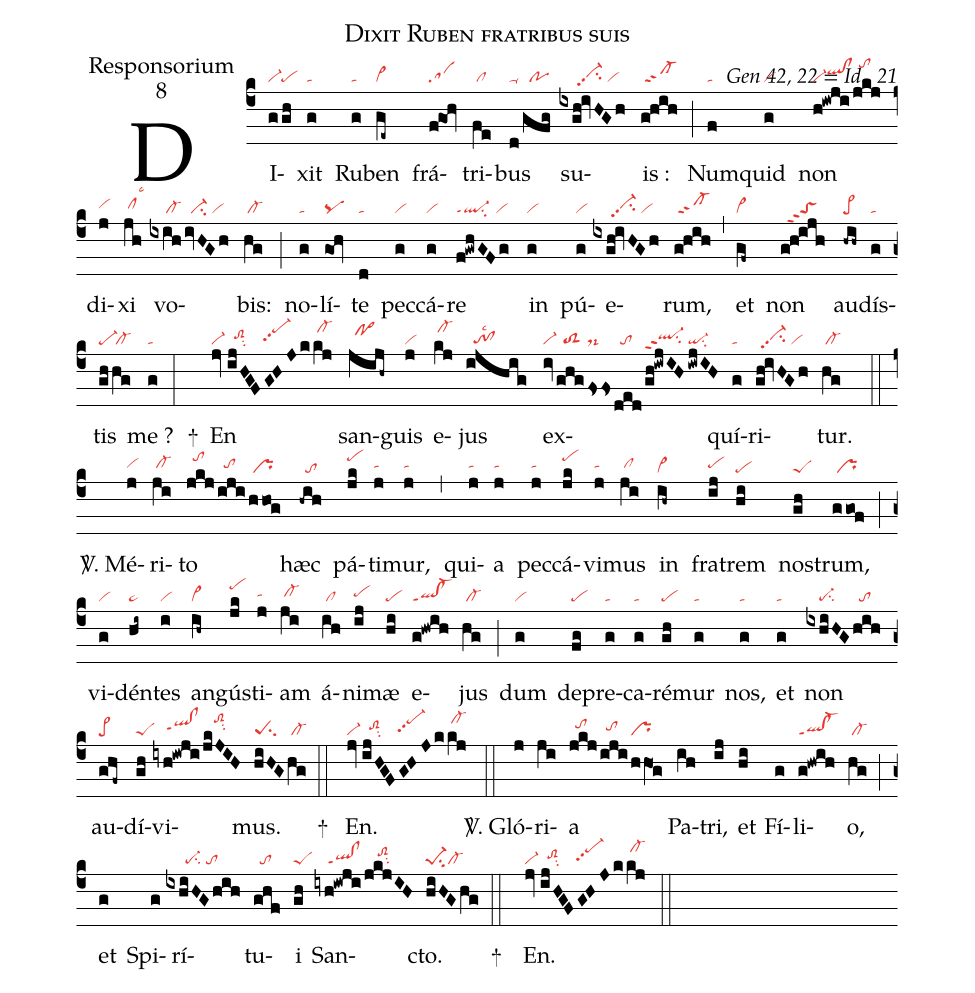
name:Dixit Ruben fratribus suis;
office-part:Responsorium;
mode:8;
commentary:Gen 42, 22 = Id., 21;
nabc-lines:1;
%%
(c4)DI(g|vi-|gh|pe)xit(g|ta) Ru(g|ta)ben(ge~|cl~) frá(f!goh|sa)tri(fe|/cl)bus(d|ta-|/gfg|//po) su(ixgh!ivHGh|//////vi-hhpp2su2/vi)is :(g!hih|/sf-) (;) Num(f|ta)quid(g|vi) non(h!iwji|vi-qlhi!clhi|/jkj|//tohl) di(j|vihh)xi(jh|/clhhlsc3) vo(ixih|/////cl-|/ivHGh|//vi-su2/vi)bis:(hg|/cl-) (;) no(g|ta)lí(goh|pq)te(d|ta) pec(g|vi)cá(g|vi)re(f!gwhGFg|ql-ppt1su2/vi) in(g|vi) pú(g|vi)e(ixgh!ivHGh|//////vi-hhpp2su2/vi)rum,(g!hih|/sf-) (,) et(gf~|cl~) non(g!h!ijh|//toSppt2) au(-hih~|pe>)dís(g|ta)tis(gh|pe-|hg|/cl-) me ?(g|ta) (:)
+() En(jv|vi-|//ijHGF|//toS2hhsu2|/GHJk|pe-hkpp2|kj|/cl-hk) san(jijh~|//po>hj)guis(j|vi) e(kj|/cl-hk)jus(ijhig|//to!cllsc2) ex(iv|vi-|ghg|//toS2|fss|ds-|ded|//to|/gh!iwjIH|ql-hhppt2su2|/iwjIH|qi-su2)quí(g|ta)ri(gh!ivHGh|//vi-hhpp2su2/vi)tur.(hg|/cl-) (::)

<sp>V/</sp>. Mé(j|vihh)ri(ji|/cl-hh)to(jkj|//tohk|/iji|//tohh|/hhog|/pr) hæc(-hih|//to) pá(jk|pehk)ti(j|tahh)mur,(j|tahh) (,) qui(j|tahh)a(j|tahh) pec(j|tahh)cá(jk|pehk)vi(j|tahh)mus(ji|/clhh) in(ih~|cl~) fra(ij|pehh)trem(hi|pe) nos(gh|peS)trum,(ggof|/pr) (;) vi(g|vi)dén(hi~|pe~)tes(i|vi) an(ih~|cl~)gús(jk|pehk)ti(j|tahh)am(ji|/cl-hh) á(ih|/cl)ni(ij|pehh)mæ(hi|pe) e(g!hwih|ql!cl-ppt1)jus(hg|/cl-) (;) dum(g|vi) de(fg|pe)pre(g|ta)ca(g|ta)ré(gh|pe)mur(g|ta) nos,(g|ta) et(g|ta) non(ixhiHG|////pe-su2|/hih|//to) au(ghf~|pe>)dí(gh|peS)vi(iyh!iwji|////qlhh!clhhppt1|/jkJIH|///toS2hksu2)mus.(hiHG|peSsu2|hg|/cl-) (::)
+() En.(jv|vi-|//ijHGF|//toS2hhsu2|/GHJk|pe-hkpp2|kj|/cl-hk) (::)

<sp>V/</sp>. Gló(j)ri(ji)a(jkj|//tohi|/iji|//tohh|/hhO1g|pr) Pa(ih)tri,(ij)
et(hi) Fí(g)li(g!hwih|ql!cl-ppt1)o,(hg|/cl-) (;)
et(g) Spi(g)rí(ixhiHGhih|//////pe-su2/to)tu(ghf|//to)i(gh|peS)
San(iyh!iwji|////ql!clppt1|/jkjIH|////toS2hisu2)cto.(hiHGhg|pe-1su2cl-) (::)
+() En.(jv|vi-|//ijHGF|//toS2hhsu2|/GHJk|pe-hkpp2|kj|/cl-hk) (::)
